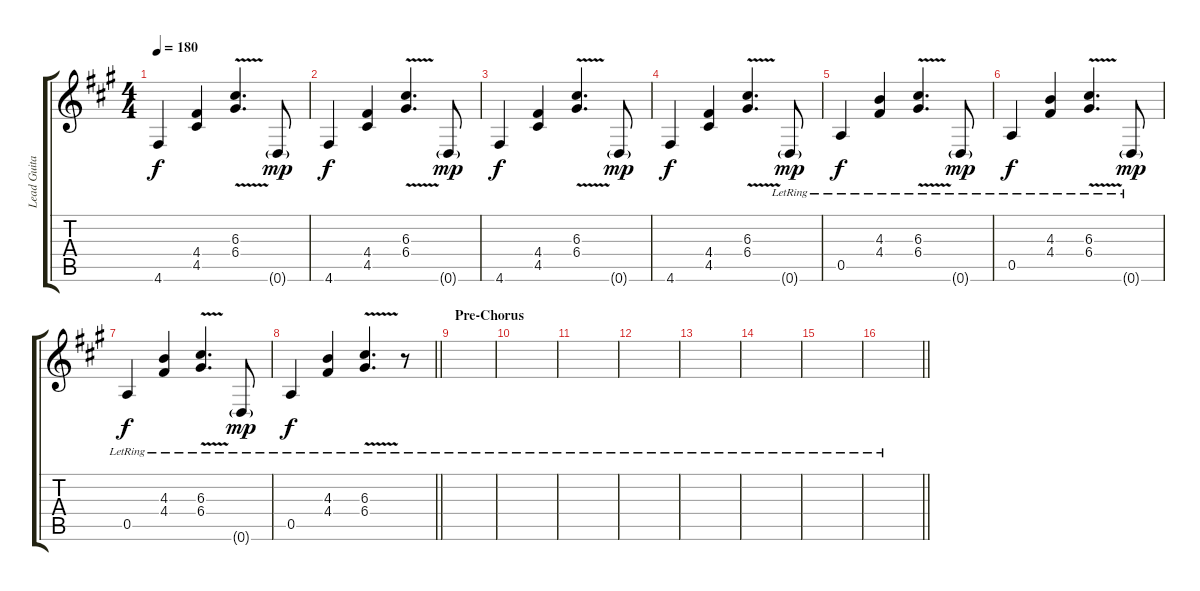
\track ("Lead Guitar (Adam Gontier)" "Lead Guita") {instrument acousticguitarnylon}
\staff {score tabs}
\tuning (E4 B3 G3 D3 A2 D2) {hide}
\ts (4 4)
\tempo 180
\clef g2
\ks f#minor
4.6.4{dy f} (4.4 4.5).4 (6.3{v} 6.4{v}).4{d} 0.6{g}.8{dy mp} |
4.6.4{dy f} (4.4 4.5).4 (6.3{v} 6.4{v}).4{d} 0.6{g}.8{dy mp} |
4.6.4{dy f} (4.4 4.5).4 (6.3{v} 6.4{v}).4{d} 0.6{g}.8{dy mp} |
4.6.4{dy f} (4.4 4.5).4 (6.3{v} 6.4{v}).4{d} 0.6{g lr}.8{dy mp} |
0.5{lr}.4{dy f} (4.3{lr} 4.4{lr}).4 (6.3{v lr} 6.4{v lr}).4{d} 0.6{g lr}.8{dy mp} |
0.5{lr}.4{dy f} (4.3{lr} 4.4{lr}).4 (6.3{v lr} 6.4{v lr}).4{d} 0.6{g lr}.8{dy mp} |
0.5{lr}.4{dy f} (4.3{lr} 4.4{lr}).4 (6.3{v lr} 6.4{v lr}).4{d} 0.6{g lr}.8{dy mp} |
\barLineRight lightlight
0.5{lr}.4{dy f} (4.3{lr} 4.4{lr}).4 (6.3{v lr} 6.4{v lr}).4{d} r.8 |
\section ("" "Pre-Chorus")
|
|
|
|
|
|
|
\barLineRight lightlight
